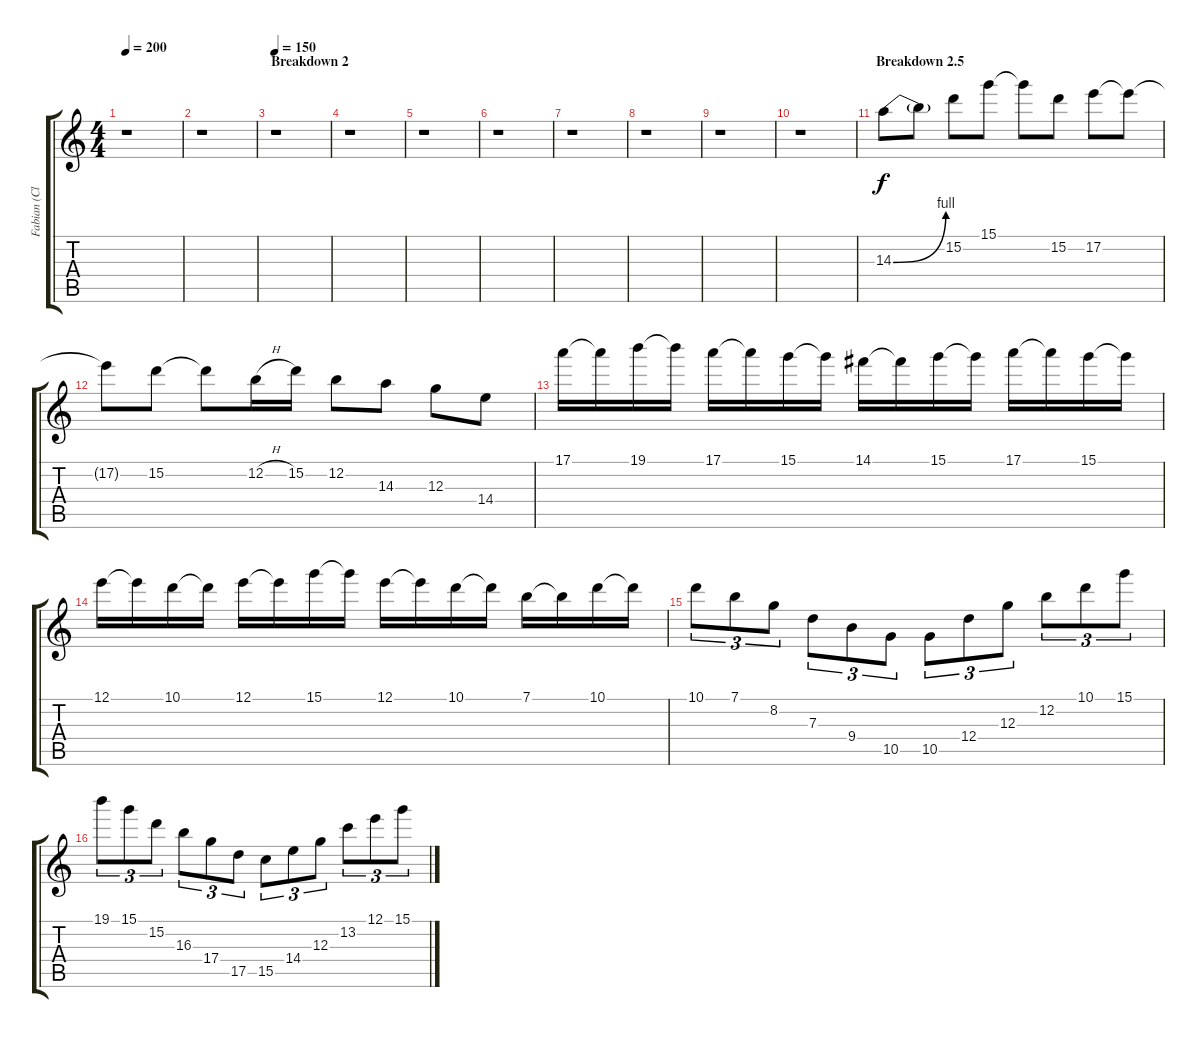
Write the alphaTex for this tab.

\track ("Fabian (Clean)" "Fabian (Cl") {instrument electricguitarclean}
\staff {score tabs}
\tuning (E4 B3 G3 D3 A2 E2) {hide}
\ts (4 4)
\tempo 200
\clef g2
\ks c
r.1{dy f} |
r.1 |
\section ("" "Breakdown 2")
\tempo 150
r.1 |
r.1 |
r.1 |
r.1 |
r.1 |
r.1 |
r.1 |
r.1 |
\section ("" "Breakdown 2.5")
14.3{be (bend 0 0 60 4)}.8 14.3{t}.8 15.2.8 15.1.8 15.1{t}.8 15.2.8 17.2.8 17.2{t}.8 |
17.2{t}.8 15.2.8 15.2{t}.8 12.2{h}.16 15.2.16 12.2.8 14.3.8 12.3.8 14.4.8 |
17.1.16 17.1{t}.16 19.1.16 19.1{t}.16 17.1.16 17.1{t}.16 15.1.16 15.1{t}.16 14.1.16 14.1{t}.16 15.1.16 15.1{t}.16 17.1.16 17.1{t}.16 15.1.16 15.1{t}.16 |
12.1.16 12.1{t}.16 10.1.16 10.1{t}.16 12.1.16 12.1{t}.16 15.1.16 15.1{t}.16 12.1.16 12.1{t}.16 10.1.16 10.1{t}.16 7.1.16 7.1{t}.16 10.1.16 10.1{t}.16 |
10.1.8{tu (3 2)} 7.1.8{tu (3 2)} 8.2.8{tu (3 2)} 7.3.8{tu (3 2)} 9.4.8{tu (3 2)} 10.5.8{tu (3 2)} 10.5.8{tu (3 2)} 12.4.8{tu (3 2)} 12.3.8{tu (3 2)} 12.2.8{tu (3 2)} 10.1.8{tu (3 2)} 15.1.8{tu (3 2)} |
19.1.8{tu (3 2)} 15.1.8{tu (3 2)} 15.2.8{tu (3 2)} 16.3.8{tu (3 2)} 17.4.8{tu (3 2)} 17.5.8{tu (3 2)} 15.5.8{tu (3 2)} 14.4.8{tu (3 2)} 12.3.8{tu (3 2)} 13.2.8{tu (3 2)} 12.1.8{tu (3 2)} 15.1.8{tu (3 2)}
